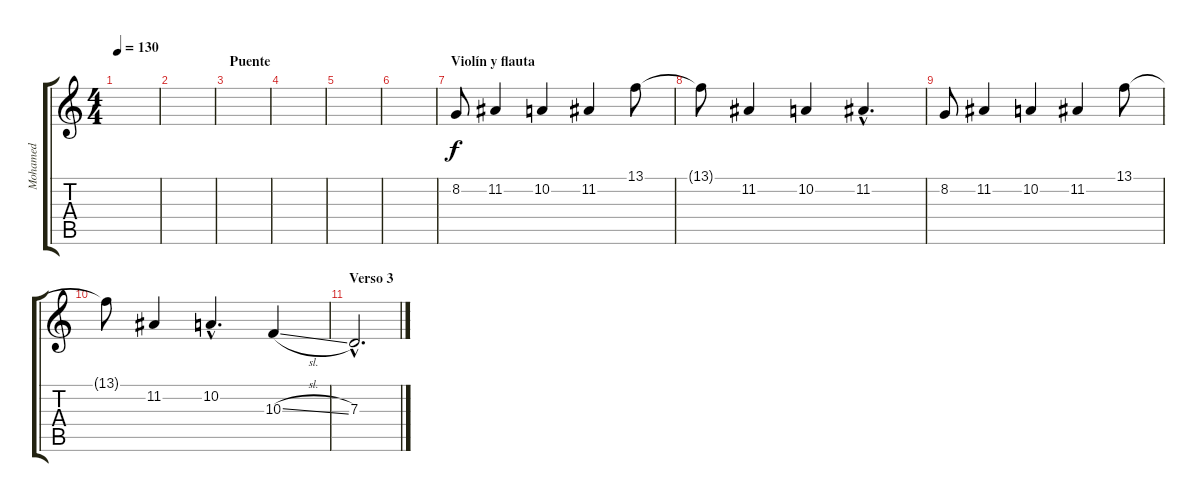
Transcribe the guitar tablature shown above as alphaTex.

\track ("Mohamed" "Mohamed") {instrument violin}
\staff {score tabs}
\tuning (E4 B3 G3 D3 A2 E2) {hide}
\ts (4 4)
\tempo 130
\clef g2
\ks c
|
|
\section ("" "Puente")
|
|
|
|
\section ("" "Violín y flauta")
8.2.8 11.2.4 10.2.4 11.2.4 13.1.8 |
13.1{t}.8 11.2.4 10.2.4 11.2{hac}.4{d} |
8.2.8 11.2.4 10.2.4 11.2.4 13.1.8 |
13.1{t}.8 11.2.4 10.2{hac}.4{d} 10.3{sl}.4 |
\section ("" "Verso 3")
7.3{hac}.2{d}
